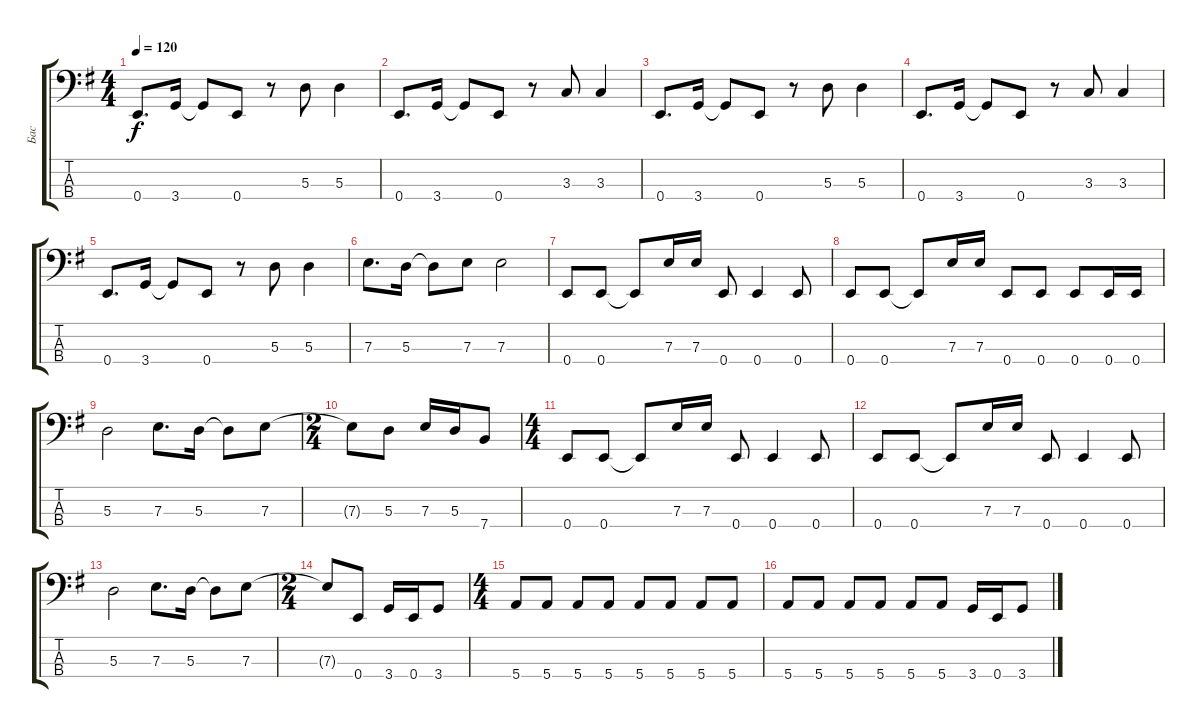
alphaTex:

\track ("Бас" "Бас") {instrument electricbassfinger}
\staff {score tabs}
\tuning (G2 D2 A1 E1) {hide}
\ts (4 4)
\tempo 120
\clef f4
\ks g
0.4.8{d dy f} 3.4.16 3.4{t}.8 0.4.8 r.8 5.3.8 5.3.4 |
0.4.8{d} 3.4.16 3.4{t}.8 0.4.8 r.8 3.3.8 3.3.4 |
0.4.8{d} 3.4.16 3.4{t}.8 0.4.8 r.8 5.3.8 5.3.4 |
0.4.8{d} 3.4.16 3.4{t}.8 0.4.8 r.8 3.3.8 3.3.4 |
0.4.8{d} 3.4.16 3.4{t}.8 0.4.8 r.8 5.3.8 5.3.4 |
7.3.8{d} 5.3.16 5.3{t}.8 7.3.8 7.3.2 |
0.4.8 0.4.8 0.4{t}.8 7.3.16 7.3.16 0.4.8 0.4.4 0.4.8 |
0.4.8 0.4.8 0.4{t}.8 7.3.16 7.3.16 0.4.8 0.4.8 0.4.8 0.4.16 0.4.16 |
5.3.2 7.3.8{d} 5.3.16 5.3{t}.8 7.3.8 |
\ts (2 4)
7.3{t}.8 5.3.8 7.3.16 5.3.16 7.4.8 |
\ts (4 4)
0.4.8 0.4.8 0.4{t}.8 7.3.16 7.3.16 0.4.8 0.4.4 0.4.8 |
0.4.8 0.4.8 0.4{t}.8 7.3.16 7.3.16 0.4.8 0.4.4 0.4.8 |
5.3.2 7.3.8{d} 5.3.16 5.3{t}.8 7.3.8 |
\ts (2 4)
7.3{t}.8 0.4.8 3.4.16 0.4.16 3.4.8 |
\ts (4 4)
5.4.8 5.4.8 5.4.8 5.4.8 5.4.8 5.4.8 5.4.8 5.4.8 |
5.4.8 5.4.8 5.4.8 5.4.8 5.4.8 5.4.8 3.4.16 0.4.16 3.4.8
